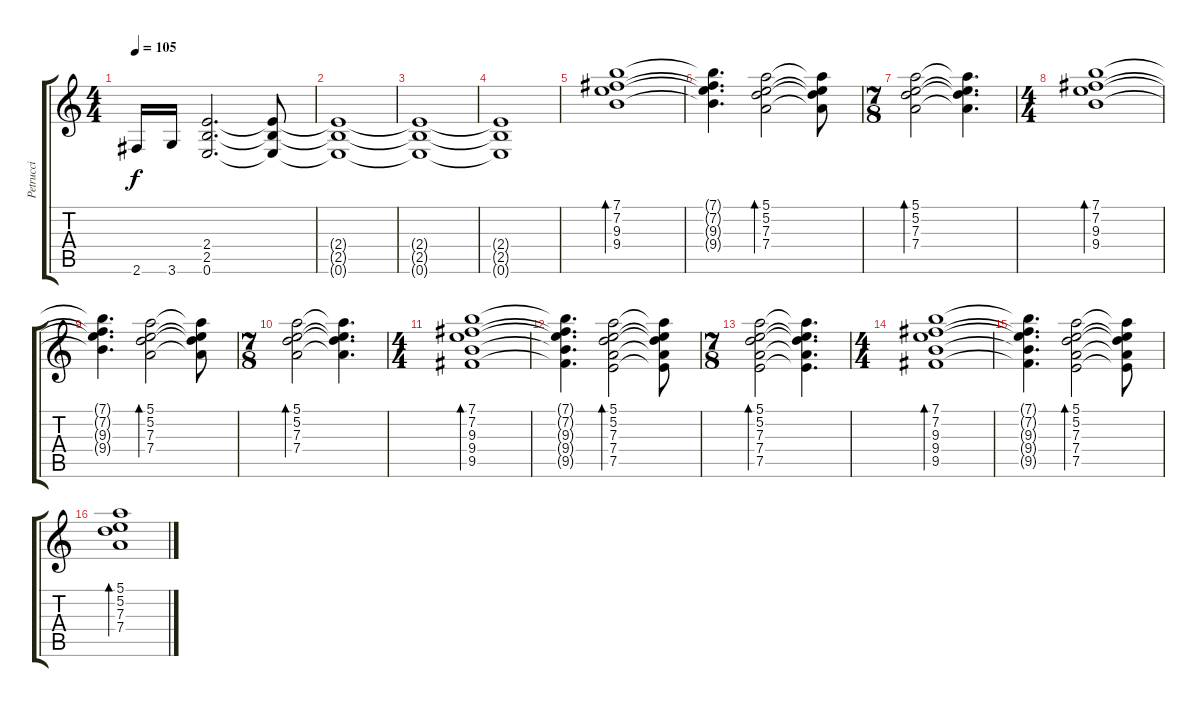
\track ("Petrucci" "Petrucci") {instrument distortionguitar}
\staff {score tabs}
\tuning (E4 B3 G3 D3 A2 E2) {hide}
\ts (4 4)
\tempo 105
\clef g2
\ks c
2.6.16{dy f} 3.6.16 (2.4 2.5 0.6).2{d volume 13} (2.4{t} 2.5{t} 0.6{t}).8{volume 11} |
(2.4{t} 2.5{t} 0.6{t}).1{volume 7} |
(2.4{t} 2.5{t} 0.6{t}).1 |
(2.4{t} 2.5{t} 0.6{t}).1 |
(7.1 7.2 9.3 9.4).1{bd 60 volume 13 instrument acousticguitarnylon} |
(7.1{t} 7.2{t} 9.3{t} 9.4{t}).4{d} (5.1 5.2 7.3 7.4).2{bd 60} (5.1{t} 5.2{t} 7.3{t} 7.4{t}).8 |
\ts (7 8)
(5.1 5.2 7.3 7.4).2{bd 60} (5.1{t} 5.2{t} 7.3{t} 7.4{t}).4{d} |
\ts (4 4)
(7.1 7.2 9.3 9.4).1{bd 60} |
(7.1{t} 7.2{t} 9.3{t} 9.4{t}).4{d} (5.1 5.2 7.3 7.4).2{bd 60} (5.1{t} 5.2{t} 7.3{t} 7.4{t}).8 |
\ts (7 8)
(5.1 5.2 7.3 7.4).2{bd 60} (5.1{t} 5.2{t} 7.3{t} 7.4{t}).4{d} |
\ts (4 4)
(7.1 7.2 9.3 9.4 9.5).1{bd 60} |
(7.1{t} 7.2{t} 9.3{t} 9.4{t} 9.5{t}).4{d} (5.1 5.2 7.3 7.4 7.5).2{bd 60} (5.1{t} 5.2{t} 7.3{t} 7.4{t} 7.5{t}).8 |
\ts (7 8)
(5.1 5.2 7.3 7.4 7.5).2{bd 60} (5.1{t} 5.2{t} 7.3{t} 7.4{t} 7.5{t}).4{d} |
\ts (4 4)
(7.1 7.2 9.3 9.4 9.5).1{bd 60} |
(7.1{t} 7.2{t} 9.3{t} 9.4{t} 9.5{t}).4{d} (5.1 5.2 7.3 7.4 7.5).2{bd 60} (5.1{t} 5.2{t} 7.3{t} 7.4{t} 7.5{t}).8 |
(5.1 5.2 7.3 7.4).1{bd 60}
